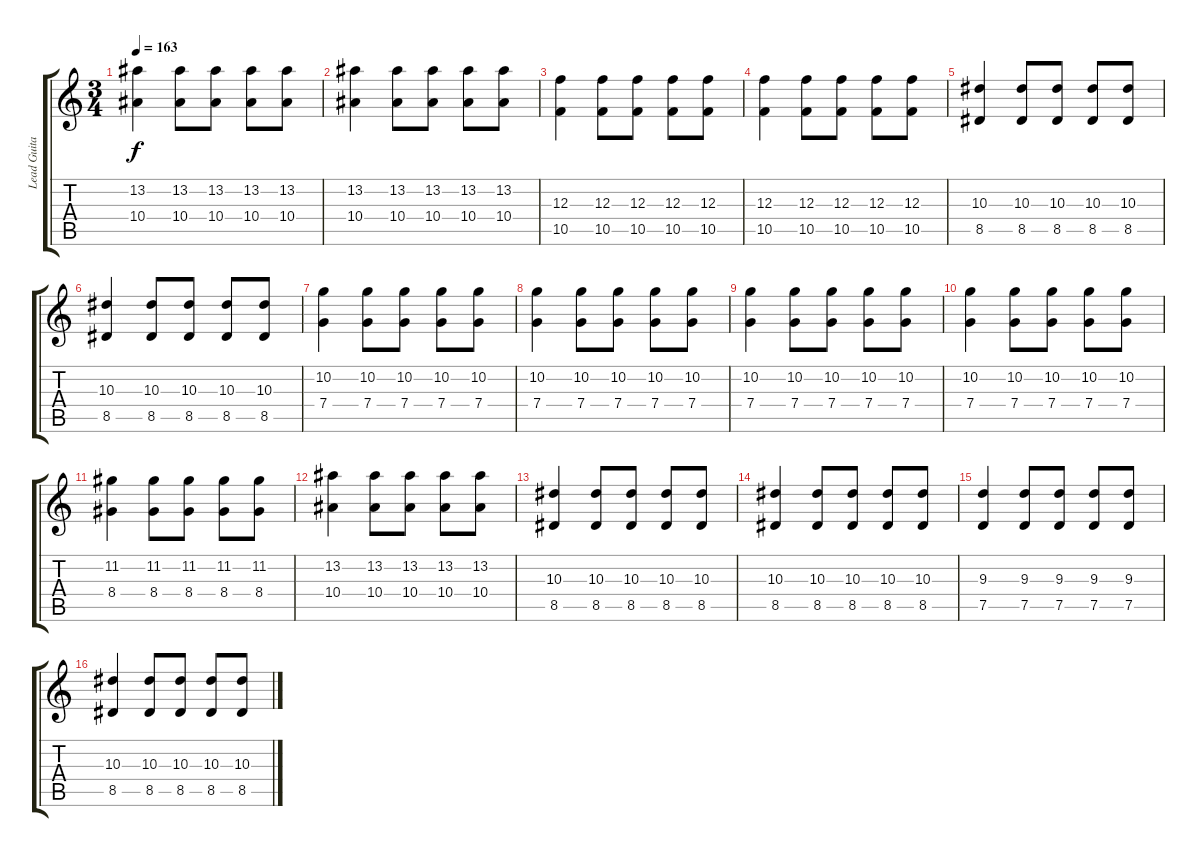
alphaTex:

\track ("Lead Guitar" "Lead Guita") {instrument distortionguitar}
\staff {score tabs}
\tuning (D4 A3 F3 C3 G2 C2) {hide}
\ts (3 4)
\tempo 163
\clef g2
\ks c
(13.2 10.4).4{dy f} (13.2 10.4).8 (13.2 10.4).8 (13.2 10.4).8 (13.2 10.4).8 |
(13.2 10.4).4 (13.2 10.4).8 (13.2 10.4).8 (13.2 10.4).8 (13.2 10.4).8 |
(12.3 10.5).4 (12.3 10.5).8 (12.3 10.5).8 (12.3 10.5).8 (12.3 10.5).8 |
(12.3 10.5).4 (12.3 10.5).8 (12.3 10.5).8 (12.3 10.5).8 (12.3 10.5).8 |
(10.3 8.5).4 (10.3 8.5).8 (10.3 8.5).8 (10.3 8.5).8 (10.3 8.5).8 |
(10.3 8.5).4 (10.3 8.5).8 (10.3 8.5).8 (10.3 8.5).8 (10.3 8.5).8 |
(10.2 7.4).4 (10.2 7.4).8 (10.2 7.4).8 (10.2 7.4).8 (10.2 7.4).8 |
(10.2 7.4).4 (10.2 7.4).8 (10.2 7.4).8 (10.2 7.4).8 (10.2 7.4).8 |
(10.2 7.4).4 (10.2 7.4).8 (10.2 7.4).8 (10.2 7.4).8 (10.2 7.4).8 |
(10.2 7.4).4 (10.2 7.4).8 (10.2 7.4).8 (10.2 7.4).8 (10.2 7.4).8 |
(11.2 8.4).4 (11.2 8.4).8 (11.2 8.4).8 (11.2 8.4).8 (11.2 8.4).8 |
(13.2 10.4).4 (13.2 10.4).8 (13.2 10.4).8 (13.2 10.4).8 (13.2 10.4).8 |
(10.3 8.5).4 (10.3 8.5).8 (10.3 8.5).8 (10.3 8.5).8 (10.3 8.5).8 |
(10.3 8.5).4 (10.3 8.5).8 (10.3 8.5).8 (10.3 8.5).8 (10.3 8.5).8 |
(9.3 7.5).4 (9.3 7.5).8 (9.3 7.5).8 (9.3 7.5).8 (9.3 7.5).8 |
(10.3 8.5).4 (10.3 8.5).8 (10.3 8.5).8 (10.3 8.5).8 (10.3 8.5).8
